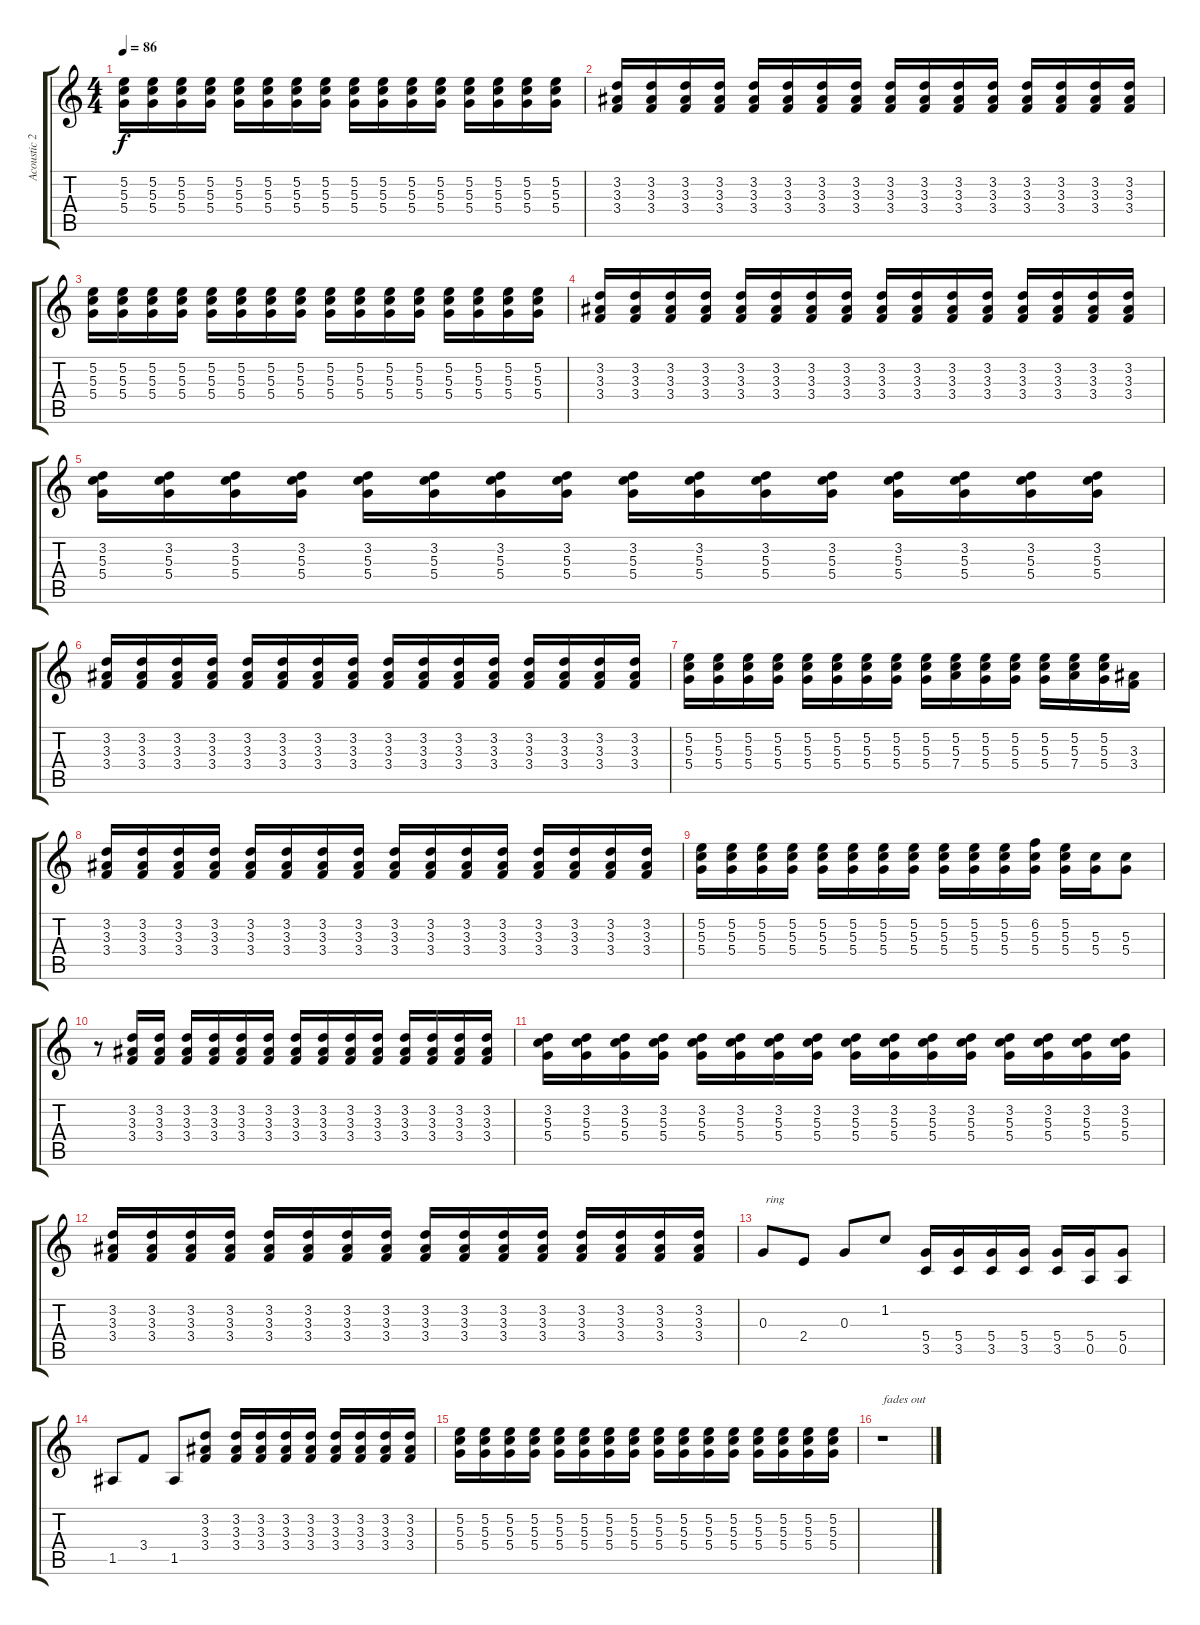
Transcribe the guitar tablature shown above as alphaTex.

\track ("Acoustic 2" "Acoustic 2") {instrument acousticguitarsteel}
\staff {score tabs}
\tuning (E4 B3 G3 D3 A2 E2) {hide}
\ts (4 4)
\tempo 86
\clef g2
\ks c
(5.2 5.3 5.4).16{dy f} (5.2 5.3 5.4).16 (5.2 5.3 5.4).16 (5.2 5.3 5.4).16 (5.2 5.3 5.4).16 (5.2 5.3 5.4).16 (5.2 5.3 5.4).16 (5.2 5.3 5.4).16 (5.2 5.3 5.4).16 (5.2 5.3 5.4).16 (5.2 5.3 5.4).16 (5.2 5.3 5.4).16 (5.2 5.3 5.4).16 (5.2 5.3 5.4).16 (5.2 5.3 5.4).16 (5.2 5.3 5.4).16 |
(3.2 3.3 3.4).16 (3.2 3.3 3.4).16 (3.2 3.3 3.4).16 (3.2 3.3 3.4).16 (3.2 3.3 3.4).16 (3.2 3.3 3.4).16 (3.2 3.3 3.4).16 (3.2 3.3 3.4).16 (3.2 3.3 3.4).16 (3.2 3.3 3.4).16 (3.2 3.3 3.4).16 (3.2 3.3 3.4).16 (3.2 3.3 3.4).16 (3.2 3.3 3.4).16 (3.2 3.3 3.4).16 (3.2 3.3 3.4).16 |
(5.2 5.3 5.4).16 (5.2 5.3 5.4).16 (5.2 5.3 5.4).16 (5.2 5.3 5.4).16 (5.2 5.3 5.4).16 (5.2 5.3 5.4).16 (5.2 5.3 5.4).16 (5.2 5.3 5.4).16 (5.2 5.3 5.4).16 (5.2 5.3 5.4).16 (5.2 5.3 5.4).16 (5.2 5.3 5.4).16 (5.2 5.3 5.4).16 (5.2 5.3 5.4).16 (5.2 5.3 5.4).16 (5.2 5.3 5.4).16 |
(3.2 3.3 3.4).16 (3.2 3.3 3.4).16 (3.2 3.3 3.4).16 (3.2 3.3 3.4).16 (3.2 3.3 3.4).16 (3.2 3.3 3.4).16 (3.2 3.3 3.4).16 (3.2 3.3 3.4).16 (3.2 3.3 3.4).16 (3.2 3.3 3.4).16 (3.2 3.3 3.4).16 (3.2 3.3 3.4).16 (3.2 3.3 3.4).16 (3.2 3.3 3.4).16 (3.2 3.3 3.4).16 (3.2 3.3 3.4).16 |
(3.2 5.3 5.4).16 (3.2 5.3 5.4).16 (3.2 5.3 5.4).16 (3.2 5.3 5.4).16 (3.2 5.3 5.4).16 (3.2 5.3 5.4).16 (3.2 5.3 5.4).16 (3.2 5.3 5.4).16 (3.2 5.3 5.4).16 (3.2 5.3 5.4).16 (3.2 5.3 5.4).16 (3.2 5.3 5.4).16 (3.2 5.3 5.4).16 (3.2 5.3 5.4).16 (3.2 5.3 5.4).16 (3.2 5.3 5.4).16 |
(3.2 3.3 3.4).16 (3.2 3.3 3.4).16 (3.2 3.3 3.4).16 (3.2 3.3 3.4).16 (3.2 3.3 3.4).16 (3.2 3.3 3.4).16 (3.2 3.3 3.4).16 (3.2 3.3 3.4).16 (3.2 3.3 3.4).16 (3.2 3.3 3.4).16 (3.2 3.3 3.4).16 (3.2 3.3 3.4).16 (3.2 3.3 3.4).16 (3.2 3.3 3.4).16 (3.2 3.3 3.4).16 (3.2 3.3 3.4).16 |
(5.2 5.3 5.4).16 (5.2 5.3 5.4).16 (5.2 5.3 5.4).16 (5.2 5.3 5.4).16 (5.2 5.3 5.4).16 (5.2 5.3 5.4).16 (5.2 5.3 5.4).16 (5.2 5.3 5.4).16 (5.2 5.3 5.4).16 (5.2 5.3 7.4).16 (5.2 5.3 5.4).16 (5.2 5.3 5.4).16 (5.2 5.3 5.4).16 (5.2 5.3 7.4).16 (5.2 5.3 5.4).16 (3.3 3.4).16 |
(3.2 3.3 3.4).16 (3.2 3.3 3.4).16 (3.2 3.3 3.4).16 (3.2 3.3 3.4).16 (3.2 3.3 3.4).16 (3.2 3.3 3.4).16 (3.2 3.3 3.4).16 (3.2 3.3 3.4).16 (3.2 3.3 3.4).16 (3.2 3.3 3.4).16 (3.2 3.3 3.4).16 (3.2 3.3 3.4).16 (3.2 3.3 3.4).16 (3.2 3.3 3.4).16 (3.2 3.3 3.4).16 (3.2 3.3 3.4).16 |
(5.2 5.3 5.4).16 (5.2 5.3 5.4).16 (5.2 5.3 5.4).16 (5.2 5.3 5.4).16 (5.2 5.3 5.4).16 (5.2 5.3 5.4).16 (5.2 5.3 5.4).16 (5.2 5.3 5.4).16 (5.2 5.3 5.4).16 (5.2 5.3 5.4).16 (5.2 5.3 5.4).16 (6.2 5.3 5.4).16 (5.2 5.3 5.4).16 (5.3 5.4).16 (5.3 5.4).8 |
r.8 (3.2 3.3 3.4).16 (3.2 3.3 3.4).16 (3.2 3.3 3.4).16 (3.2 3.3 3.4).16 (3.2 3.3 3.4).16 (3.2 3.3 3.4).16 (3.2 3.3 3.4).16 (3.2 3.3 3.4).16 (3.2 3.3 3.4).16 (3.2 3.3 3.4).16 (3.2 3.3 3.4).16 (3.2 3.3 3.4).16 (3.2 3.3 3.4).16 (3.2 3.3 3.4).16 |
(3.2 5.3 5.4).16 (3.2 5.3 5.4).16 (3.2 5.3 5.4).16 (3.2 5.3 5.4).16 (3.2 5.3 5.4).16 (3.2 5.3 5.4).16 (3.2 5.3 5.4).16 (3.2 5.3 5.4).16 (3.2 5.3 5.4).16 (3.2 5.3 5.4).16 (3.2 5.3 5.4).16 (3.2 5.3 5.4).16 (3.2 5.3 5.4).16 (3.2 5.3 5.4).16 (3.2 5.3 5.4).16 (3.2 5.3 5.4).16 |
(3.2 3.3 3.4).16 (3.2 3.3 3.4).16 (3.2 3.3 3.4).16 (3.2 3.3 3.4).16 (3.2 3.3 3.4).16 (3.2 3.3 3.4).16 (3.2 3.3 3.4).16 (3.2 3.3 3.4).16 (3.2 3.3 3.4).16 (3.2 3.3 3.4).16 (3.2 3.3 3.4).16 (3.2 3.3 3.4).16 (3.2 3.3 3.4).16 (3.2 3.3 3.4).16 (3.2 3.3 3.4).16 (3.2 3.3 3.4).16 |
0.3.8{txt " ring"} 2.4.8 0.3.8 1.2.8 (5.4 3.5).16 (5.4 3.5).16 (5.4 3.5).16 (5.4 3.5).16 (5.4 3.5).16 (5.4 0.5).16 (5.4 0.5).8 |
1.5.8 3.4.8 1.5.8 (3.2 3.3 3.4).8 (3.2 3.3 3.4).16 (3.2 3.3 3.4).16 (3.2 3.3 3.4).16 (3.2 3.3 3.4).16 (3.2 3.3 3.4).16 (3.2 3.3 3.4).16 (3.2 3.3 3.4).16 (3.2 3.3 3.4).16 |
(5.2 5.3 5.4).16 (5.2 5.3 5.4).16 (5.2 5.3 5.4).16 (5.2 5.3 5.4).16 (5.2 5.3 5.4).16 (5.2 5.3 5.4).16 (5.2 5.3 5.4).16 (5.2 5.3 5.4).16 (5.2 5.3 5.4).16 (5.2 5.3 5.4).16 (5.2 5.3 5.4).16 (5.2 5.3 5.4).16 (5.2 5.3 5.4).16 (5.2 5.3 5.4).16 (5.2 5.3 5.4).16 (5.2 5.3 5.4).16 |
r.1{txt "fades out"}
